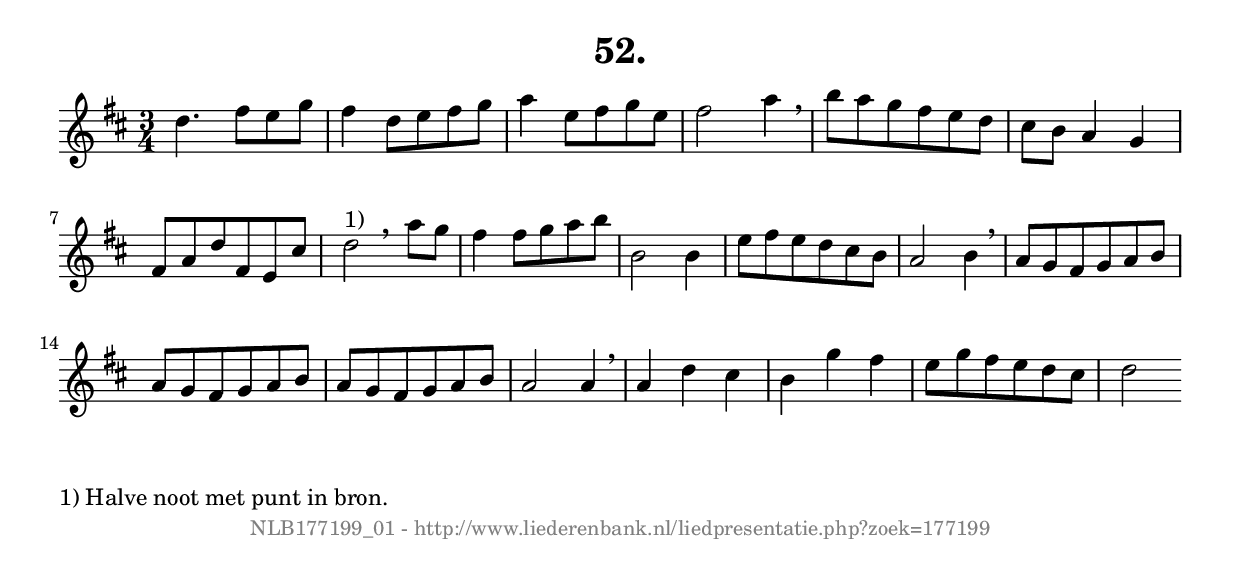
%
% produced by wce2krn 1.64 (7 June 2014)
%
\version"2.16"
#(append! paper-alist '(("long" . (cons (* 210 mm) (* 2000 mm)))))
#(set-default-paper-size "long")
sb = {\breathe}
mBreak = {\breathe }
bBreak = {\breathe }
x = {\once\override NoteHead #'style = #'cross }
gl=\glissando
itime={\override Staff.TimeSignature #'stencil = ##f }
ficta = {\once\set suggestAccidentals = ##t}
fine = {\once\override Score.RehearsalMark #'self-alignment-X = #1 \mark \markup {\italic{Fine}}}
dc = {\once\override Score.RehearsalMark #'self-alignment-X = #1 \mark \markup {\italic{D.C.}}}
dcf = {\once\override Score.RehearsalMark #'self-alignment-X = #1 \mark \markup {\italic{D.C. al Fine}}}
dcc = {\once\override Score.RehearsalMark #'self-alignment-X = #1 \mark \markup {\italic{D.C. al Coda}}}
ds = {\once\override Score.RehearsalMark #'self-alignment-X = #1 \mark \markup {\italic{D.S.}}}
dsf = {\once\override Score.RehearsalMark #'self-alignment-X = #1 \mark \markup {\italic{D.S. al Fine}}}
dsc = {\once\override Score.RehearsalMark #'self-alignment-X = #1 \mark \markup {\italic{D.S. al Coda}}}
pv = {\set Score.repeatCommands = #'((volta "1"))}
sv = {\set Score.repeatCommands = #'((volta "2"))}
tv = {\set Score.repeatCommands = #'((volta "3"))}
qv = {\set Score.repeatCommands = #'((volta "4"))}
xv = {\set Score.repeatCommands = #'((volta #f))}
\header{ tagline = ""
title = "52."
}
\score {{
\key d \major
\relative g'
{
\set melismaBusyProperties = #'()
\time 3/4
\tempo 4=120
\override Score.MetronomeMark #'transparent = ##t
\override Score.RehearsalMark #'break-visibility = #(vector #t #t #f)
d'4. fis8 e g fis4 d8 e fis g a4 e8 fis g e fis2 a4 \sb b8 a g fis e d cis b a4 g fis8 a d fis, e cis' d2^"1)" \bar ":|:" \bBreak
a'8 g fis4 fis8 g a b b,2 b4 e8 fis e d cis b a2 b4 \sb a8 g fis g a b a8 g fis g a b a8 g fis g a b a2 a4 \sb a d cis b g' fis e8 g fis e d cis d2 \bar ":|"
 }}
 \midi { }
 \layout {
            indent = 0.0\cm
}
}
\markup { \wordwrap-string #" 
1) Halve noot met punt in bron.
"}
\markup { \vspace #0 } \markup { \with-color #grey \fill-line { \center-column { \smaller "NLB177199_01 - http://www.liederenbank.nl/liedpresentatie.php?zoek=177199" } } }
